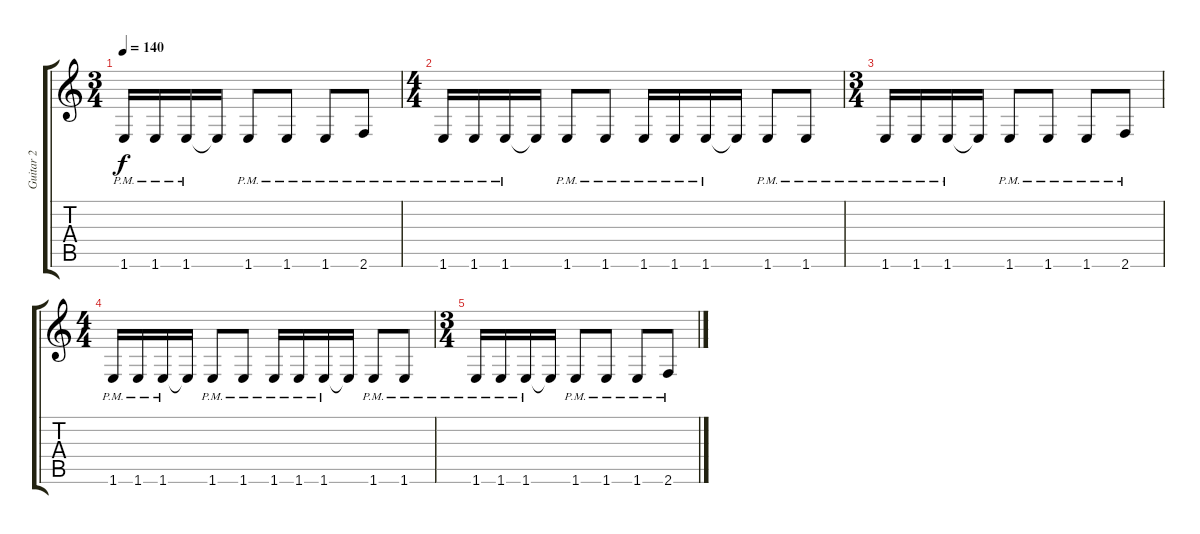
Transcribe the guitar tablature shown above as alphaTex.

\track ("Guitar 2" "Guitar 2") {instrument distortionguitar}
\staff {score tabs}
\tuning (Eb4 Bb3 Gb3 Db3 Ab2 Eb2) {hide}
\ts (3 4)
\tempo 140
\clef g2
\ks c
1.6{pm}.16{dy f} 1.6{pm}.16 1.6{pm}.16 1.6{t}.16 1.6{pm}.8 1.6{pm}.8 1.6{pm}.8 2.6{pm}.8 |
\ts (4 4)
1.6{pm}.16{volume 1} 1.6{pm}.16 1.6{pm}.16 1.6{t}.16 1.6{pm}.8 1.6{pm}.8 1.6{pm}.16 1.6{pm}.16 1.6{pm}.16 1.6{t}.16 1.6{pm}.8 1.6{pm}.8 |
\ts (3 4)
1.6{pm}.16 1.6{pm}.16 1.6{pm}.16 1.6{t}.16 1.6{pm}.8 1.6{pm}.8 1.6{pm}.8 2.6{pm}.8 |
\ts (4 4)
1.6{pm}.16{volume 0} 1.6{pm}.16 1.6{pm}.16 1.6{t}.16 1.6{pm}.8 1.6{pm}.8 1.6{pm}.16 1.6{pm}.16 1.6{pm}.16 1.6{t}.16 1.6{pm}.8 1.6{pm}.8 |
\ts (3 4)
1.6{pm}.16 1.6{pm}.16 1.6{pm}.16 1.6{t}.16 1.6{pm}.8 1.6{pm}.8 1.6{pm}.8 2.6{pm}.8
